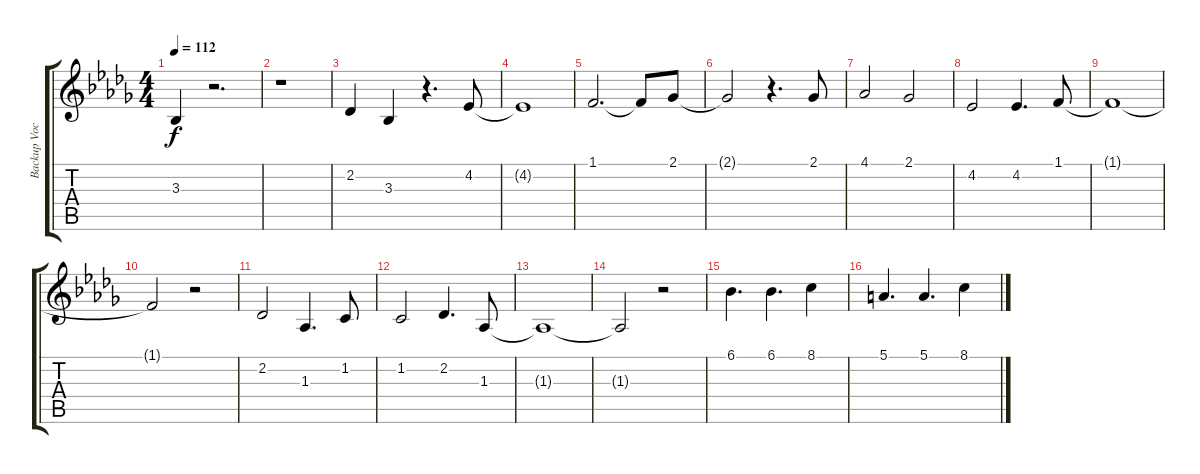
\track ("Backup Vocals" "Backup Voc") {instrument viola}
\staff {score tabs}
\tuning (E4 B3 G3 D3 A2 E2) {hide}
\ts (4 4)
\tempo 112
\clef g2
\ks bbminor
3.3{t}.4{dy f} r.2{d} |
r.1 |
2.2.4 3.3.4 r.4{d} 4.2.8 |
4.2{t}.1 |
1.1.2{d} 1.1{t}.8 2.1.8 |
2.1{t}.2 r.4{d} 2.1.8 |
4.1.2 2.1.2 |
4.2.2 4.2.4{d} 1.1.8 |
1.1{t}.1 |
1.1{t}.2 r.2 |
2.2.2 1.3.4{d} 1.2.8 |
1.2.2 2.2.4{d} 1.3.8 |
1.3{t}.1 |
1.3{t}.2 r.2 |
6.1.4{d} 6.1.4{d} 8.1.4 |
5.1.4{d} 5.1.4{d} 8.1.4
